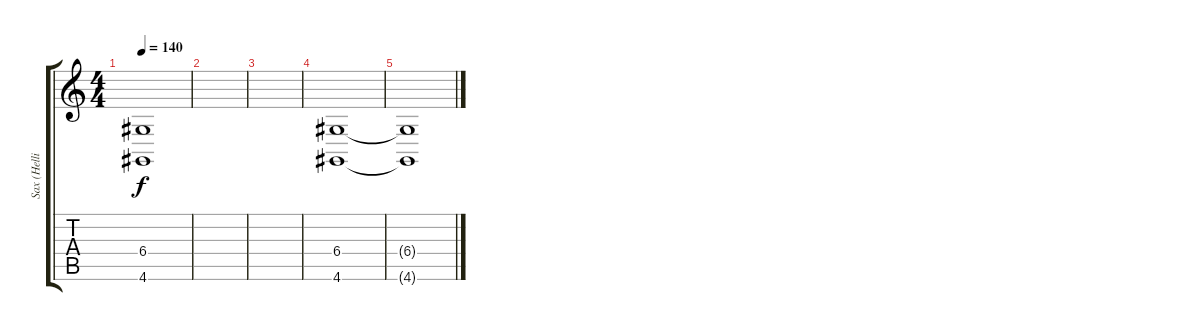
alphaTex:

\track ("Sax (Helliwell)" "Sax (Helli") {instrument altosax}
\staff {score tabs}
\tuning (E4 B3 G3 D3 A2 E2) {hide}
\ts (4 4)
\tempo 140
\clef g2
\ks c
(6.4{t} 4.6{t}).1{dy f} |
|
|
(6.4 4.6).1{volume 12 instrument brasssection} |
(6.4{t} 4.6{t}).1
